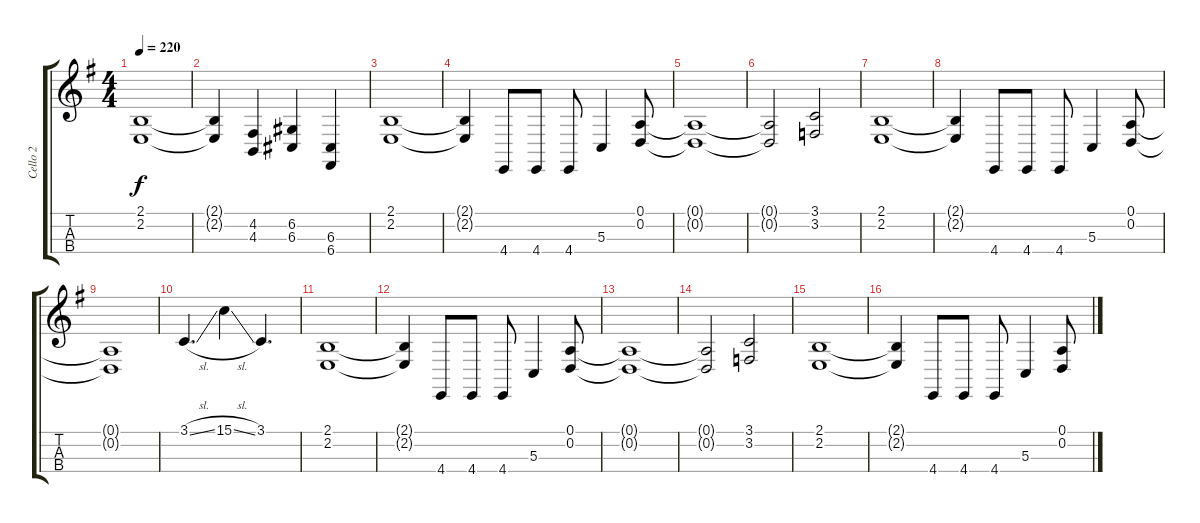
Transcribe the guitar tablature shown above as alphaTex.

\track ("Cello 2" "Cello 2") {instrument cello}
\staff {score tabs}
\tuning (A3 D3 G2 C2) {hide}
\ts (4 4)
\tempo 220
\clef g2
\ks g
(2.1{t} 2.2{t}).1{dy f} |
(2.1{t} 2.2{t}).4 (4.2 4.3).4 (6.2 6.3).4 (6.3 6.4).4 |
(2.1 2.2).1 |
(2.1{t} 2.2{t}).4 4.4.8 4.4.8 4.4.8 5.3.4 (0.1 0.2).8 |
(0.1{t} 0.2{t}).1 |
(0.1{t} 0.2{t}).2 (3.1 3.2).2 |
(2.1 2.2).1 |
(2.1{t} 2.2{t}).4 4.4.8 4.4.8 4.4.8 5.3.4 (0.1 0.2).8 |
(0.1{t} 0.2{t}).1 |
3.1{sl}.4{d} 15.1{sl}.4 3.1.4{d} |
(2.1 2.2).1 |
(2.1{t} 2.2{t}).4 4.4.8 4.4.8 4.4.8 5.3.4 (0.1 0.2).8 |
(0.1{t} 0.2{t}).1 |
(0.1{t} 0.2{t}).2 (3.1 3.2).2 |
(2.1 2.2).1 |
(2.1{t} 2.2{t}).4 4.4.8 4.4.8 4.4.8 5.3.4 (0.1 0.2).8
